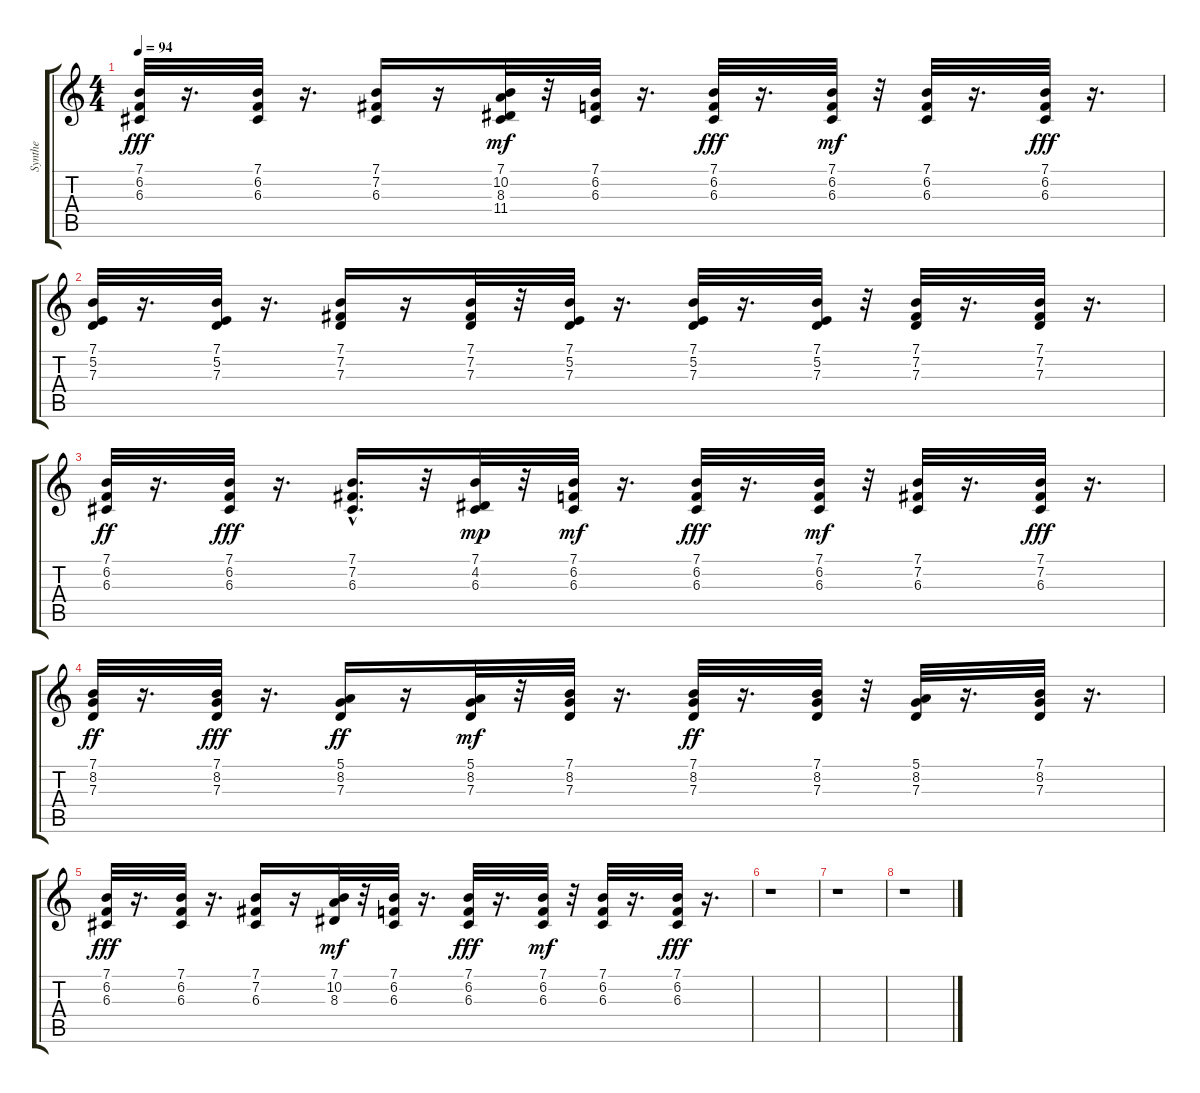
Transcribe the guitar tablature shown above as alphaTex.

\track ("Synthe" "Synthe") {instrument pad3polysynth}
\staff {score tabs}
\tuning (E4 B3 G3 D3 A2 E2) {hide}
\ts (4 4)
\tempo 94
\clef g2
\ks c
(7.1 6.2 6.3).32{dy fff} r.16{d} (7.1 6.2 6.3).32 r.16{d} (7.1 7.2 6.3).16 r.16 (7.1 10.2 8.3 11.4).32{dy mf} r.32 (7.1 6.2 6.3).32 r.16{d} (7.1 6.2 6.3).32{dy fff} r.16{d} (7.1 6.2 6.3).32{dy mf} r.32 (7.1 6.2 6.3).32 r.16{d} (7.1 6.2 6.3).32{dy fff} r.16{d} |
(7.1 5.2 7.3).32 r.16{d} (7.1 5.2 7.3).32 r.16{d} (7.1 7.2 7.3).16 r.16 (7.1 7.2 7.3).32 r.32 (7.1 5.2 7.3).32 r.16{d} (7.1 5.2 7.3).32 r.16{d} (7.1 5.2 7.3).32 r.32 (7.1 7.2 7.3).32 r.16{d} (7.1 7.2 7.3).32 r.16{d} |
(7.1 6.2 6.3).32{dy ff} r.16{d} (7.1 6.2 6.3).32{dy fff} r.16{d} (7.1{hac} 7.2 6.3{hac}).16{d} r.32 (7.1 4.2 6.3).32{dy mp} r.32 (7.1 6.2 6.3).32{dy mf} r.16{d} (7.1 6.2 6.3).32{dy fff} r.16{d} (7.1 6.2 6.3).32{dy mf} r.32 (7.1 7.2 6.3).32 r.16{d} (7.1 7.2 6.3).32{dy fff} r.16{d} |
(7.1 8.2 7.3).32{dy ff} r.16{d} (7.1 8.2 7.3).32{dy fff} r.16{d} (5.1 8.2 7.3).16{dy ff} r.16 (5.1 8.2 7.3).32{dy mf} r.32 (7.1 8.2 7.3).32 r.16{d} (7.1 8.2 7.3).32{dy ff} r.16{d} (7.1 8.2 7.3).32 r.32 (5.1 8.2 7.3).32 r.16{d} (7.1 8.2 7.3).32 r.16{d} |
(7.1 6.2 6.3).32{dy fff} r.16{d} (7.1 6.2 6.3).32 r.16{d} (7.1 7.2 6.3).16 r.16 (7.1 10.2 8.3).32{dy mf} r.32 (7.1 6.2 6.3).32 r.16{d} (7.1 6.2 6.3).32{dy fff} r.16{d} (7.1 6.2 6.3).32{dy mf} r.32 (7.1 6.2 6.3).32 r.16{d} (7.1 6.2 6.3).32{dy fff} r.16{d} |
r.1 |
r.1 |
r.1
